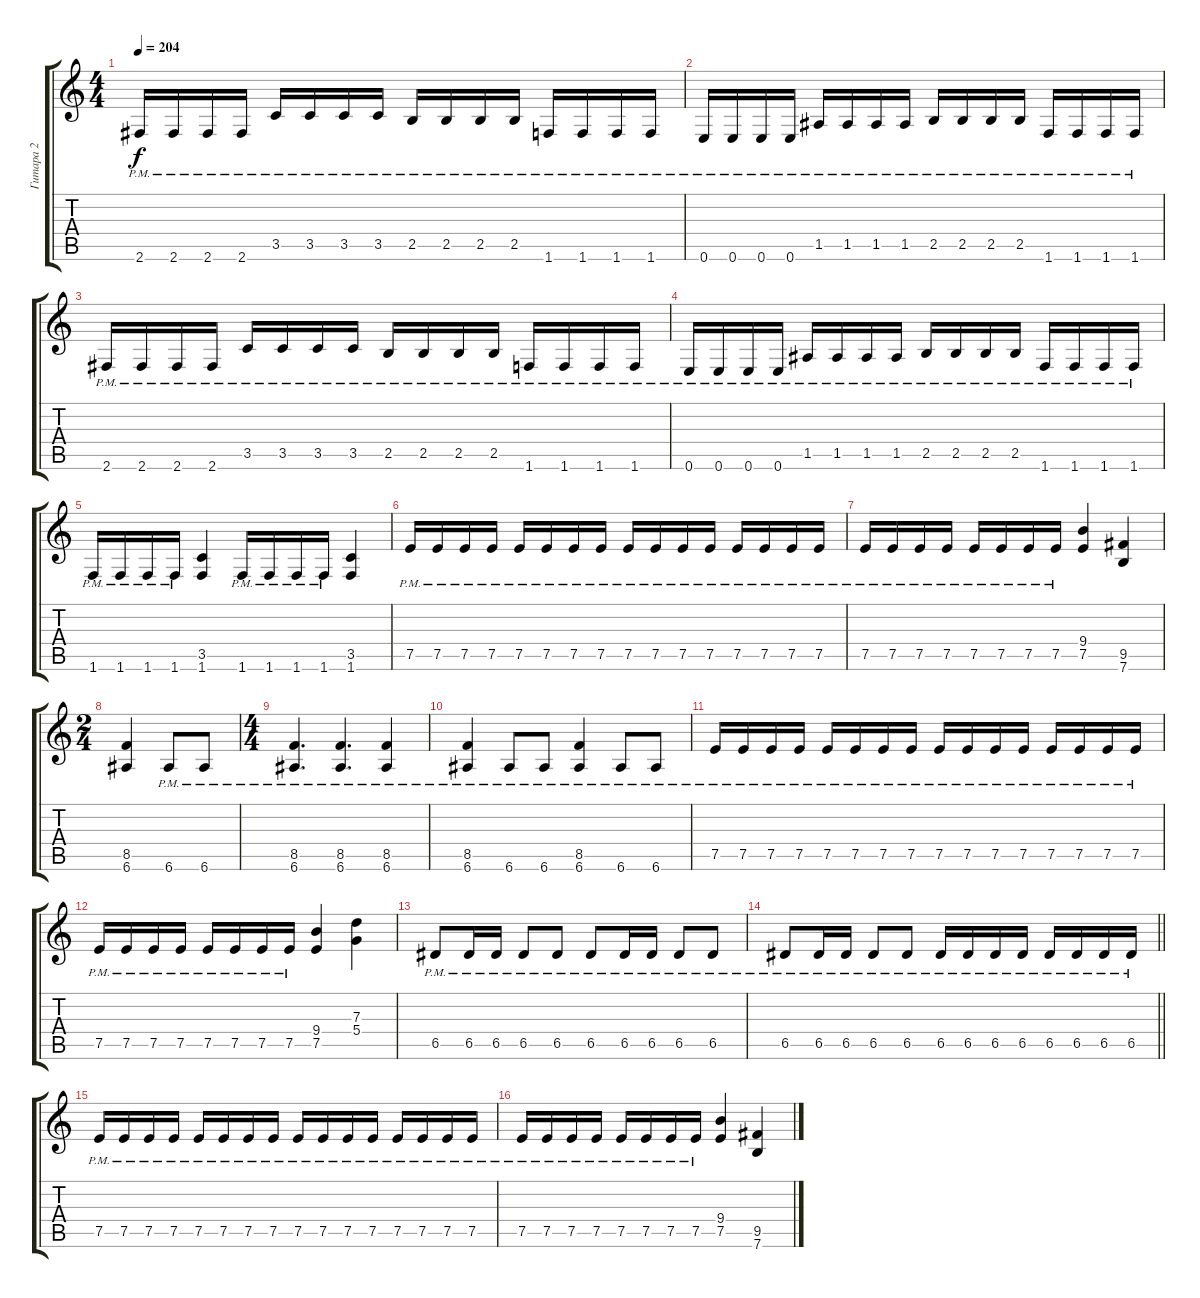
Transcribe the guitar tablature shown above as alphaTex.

\track ("Гитара 2" "Гитара 2") {instrument distortionguitar}
\staff {score tabs}
\tuning (E4 B3 G3 D3 A2 E2) {hide}
\ts (4 4)
\tempo 204
\clef g2
\ks c
2.6{pm}.16{dy f} 2.6{pm}.16 2.6{pm}.16 2.6{pm}.16 3.5{pm}.16 3.5{pm}.16 3.5{pm}.16 3.5{pm}.16 2.5{pm}.16 2.5{pm}.16 2.5{pm}.16 2.5{pm}.16 1.6{pm}.16 1.6{pm}.16 1.6{pm}.16 1.6{pm}.16 |
0.6{pm}.16 0.6{pm}.16 0.6{pm}.16 0.6{pm}.16 1.5{pm}.16 1.5{pm}.16 1.5{pm}.16 1.5{pm}.16 2.5{pm}.16 2.5{pm}.16 2.5{pm}.16 2.5{pm}.16 1.6{pm}.16 1.6{pm}.16 1.6{pm}.16 1.6{pm}.16 |
2.6{pm}.16 2.6{pm}.16 2.6{pm}.16 2.6{pm}.16 3.5{pm}.16 3.5{pm}.16 3.5{pm}.16 3.5{pm}.16 2.5{pm}.16 2.5{pm}.16 2.5{pm}.16 2.5{pm}.16 1.6{pm}.16 1.6{pm}.16 1.6{pm}.16 1.6{pm}.16 |
0.6{pm}.16 0.6{pm}.16 0.6{pm}.16 0.6{pm}.16 1.5{pm}.16 1.5{pm}.16 1.5{pm}.16 1.5{pm}.16 2.5{pm}.16 2.5{pm}.16 2.5{pm}.16 2.5{pm}.16 1.6{pm}.16 1.6{pm}.16 1.6{pm}.16 1.6{pm}.16 |
1.6{pm}.16 1.6{pm}.16 1.6{pm}.16 1.6{pm}.16 (3.5 1.6).4 1.6{pm}.16 1.6{pm}.16 1.6{pm}.16 1.6{pm}.16 (3.5 1.6).4 |
7.5{pm}.16 7.5{pm}.16 7.5{pm}.16 7.5{pm}.16 7.5{pm}.16 7.5{pm}.16 7.5{pm}.16 7.5{pm}.16 7.5{pm}.16 7.5{pm}.16 7.5{pm}.16 7.5{pm}.16 7.5{pm}.16 7.5{pm}.16 7.5{pm}.16 7.5{pm}.16 |
7.5{pm}.16 7.5{pm}.16 7.5{pm}.16 7.5{pm}.16 7.5{pm}.16 7.5{pm}.16 7.5{pm}.16 7.5{pm}.16 (9.4 7.5).4 (9.5 7.6).4 |
\ts (2 4)
(8.5 6.6).4 6.6{pm}.8 6.6{pm}.8 |
\ts (4 4)
(8.5{pm} 6.6{pm}).4{d} (8.5{pm} 6.6{pm}).4{d} (8.5{pm} 6.6{pm}).4 |
(8.5{pm} 6.6{pm}).4 6.6{pm}.8 6.6{pm}.8 (8.5{pm} 6.6{pm}).4 6.6{pm}.8 6.6{pm}.8 |
7.5{pm}.16 7.5{pm}.16 7.5{pm}.16 7.5{pm}.16 7.5{pm}.16 7.5{pm}.16 7.5{pm}.16 7.5{pm}.16 7.5{pm}.16 7.5{pm}.16 7.5{pm}.16 7.5{pm}.16 7.5{pm}.16 7.5{pm}.16 7.5{pm}.16 7.5{pm}.16 |
7.5{pm}.16 7.5{pm}.16 7.5{pm}.16 7.5{pm}.16 7.5{pm}.16 7.5{pm}.16 7.5{pm}.16 7.5{pm}.16 (9.4 7.5).4 (7.3 5.4).4 |
6.5{pm}.8 6.5{pm}.16 6.5{pm}.16 6.5{pm}.8 6.5{pm}.8 6.5{pm}.8 6.5{pm}.16 6.5{pm}.16 6.5{pm}.8 6.5{pm}.8 |
\barLineRight lightlight
6.5{pm}.8 6.5{pm}.16 6.5{pm}.16 6.5{pm}.8 6.5{pm}.8 6.5{pm}.16 6.5{pm}.16 6.5{pm}.16 6.5{pm}.16 6.5{pm}.16 6.5{pm}.16 6.5{pm}.16 6.5{pm}.16 |
7.5{pm}.16 7.5{pm}.16 7.5{pm}.16 7.5{pm}.16 7.5{pm}.16 7.5{pm}.16 7.5{pm}.16 7.5{pm}.16 7.5{pm}.16 7.5{pm}.16 7.5{pm}.16 7.5{pm}.16 7.5{pm}.16 7.5{pm}.16 7.5{pm}.16 7.5{pm}.16 |
7.5{pm}.16 7.5{pm}.16 7.5{pm}.16 7.5{pm}.16 7.5{pm}.16 7.5{pm}.16 7.5{pm}.16 7.5{pm}.16 (9.4 7.5).4 (9.5 7.6).4
